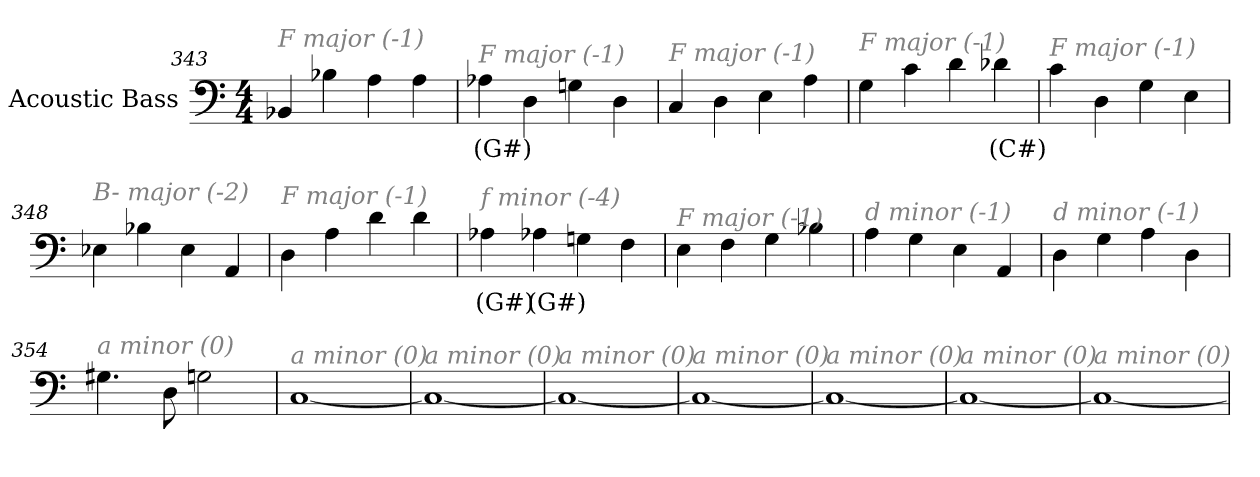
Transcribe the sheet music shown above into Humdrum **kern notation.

**kern	**text
*part1	*part1
*staff1	*staff1
*I"Acoustic Bass	*
*clefF4	*
*ITrd7c12	*
*k[]	*
*C:	*
*M4/4	*
=343	=343
!LO:TX:i:color=#808080:t=F major (-1)	!
4BBB-X	.
4BB-X	.
4AA	.
4AA	.
=344	=344
!LO:TX:i:color=#808080:t=F major (-1)	!
4AA-Xi	(G#)
4DD	.
4GGn	.
4DD	.
=345	=345
!LO:TX:i:color=#808080:t=F major (-1)	!
4CC	.
4DD	.
4EE	.
4AA	.
=346	=346
!LO:TX:i:color=#808080:t=F major (-1)	!
4GG	.
4C	.
4D	.
4D-Xi	(C#)
=347	=347
!LO:TX:i:color=#808080:t=F major (-1)	!
4C	.
4DD	.
4GG	.
4EE	.
=348	=348
!LO:TX:i:color=#808080:t=B- major (-2)	!
4EE-X	.
4BB-X	.
4EE-	.
4AAA	.
=349	=349
!LO:TX:i:color=#808080:t=F major (-1)	!
4DD	.
4AA	.
4D	.
4D	.
=350	=350
!LO:TX:i:color=#808080:t=f minor (-4)	!
4AA-Xi	(G#)
4AA-Xi	(G#)
4GGn	.
4FF	.
=351	=351
!LO:TX:i:color=#808080:t=F major (-1)	!
4EE	.
4FF	.
4GG	.
4BB-X	.
=352	=352
!LO:TX:i:color=#808080:t=d minor (-1)	!
4AA	.
4GG	.
4EE	.
4AAA	.
=353	=353
!LO:TX:i:color=#808080:t=d minor (-1)	!
4DD	.
4GG	.
4AA	.
4DD	.
=354	=354
!LO:TX:i:color=#808080:t=a minor (0)	!
4.GG#X	.
8DD	.
2GGn	.
=355	=355
!LO:TX:i:color=#808080:t=a minor (0)	!
[1CC	.
=356	=356
!LO:TX:i:color=#808080:t=a minor (0)	!
1CC_	.
=357	=357
!LO:TX:i:color=#808080:t=a minor (0)	!
1CC_	.
=358	=358
!LO:TX:i:color=#808080:t=a minor (0)	!
1CC_	.
=359	=359
!LO:TX:i:color=#808080:t=a minor (0)	!
1CC_	.
=360	=360
!LO:TX:i:color=#808080:t=a minor (0)	!
1CC_	.
=361	=361
!LO:TX:i:color=#808080:t=a minor (0)	!
1CC_	.
=	=
*-	*-
